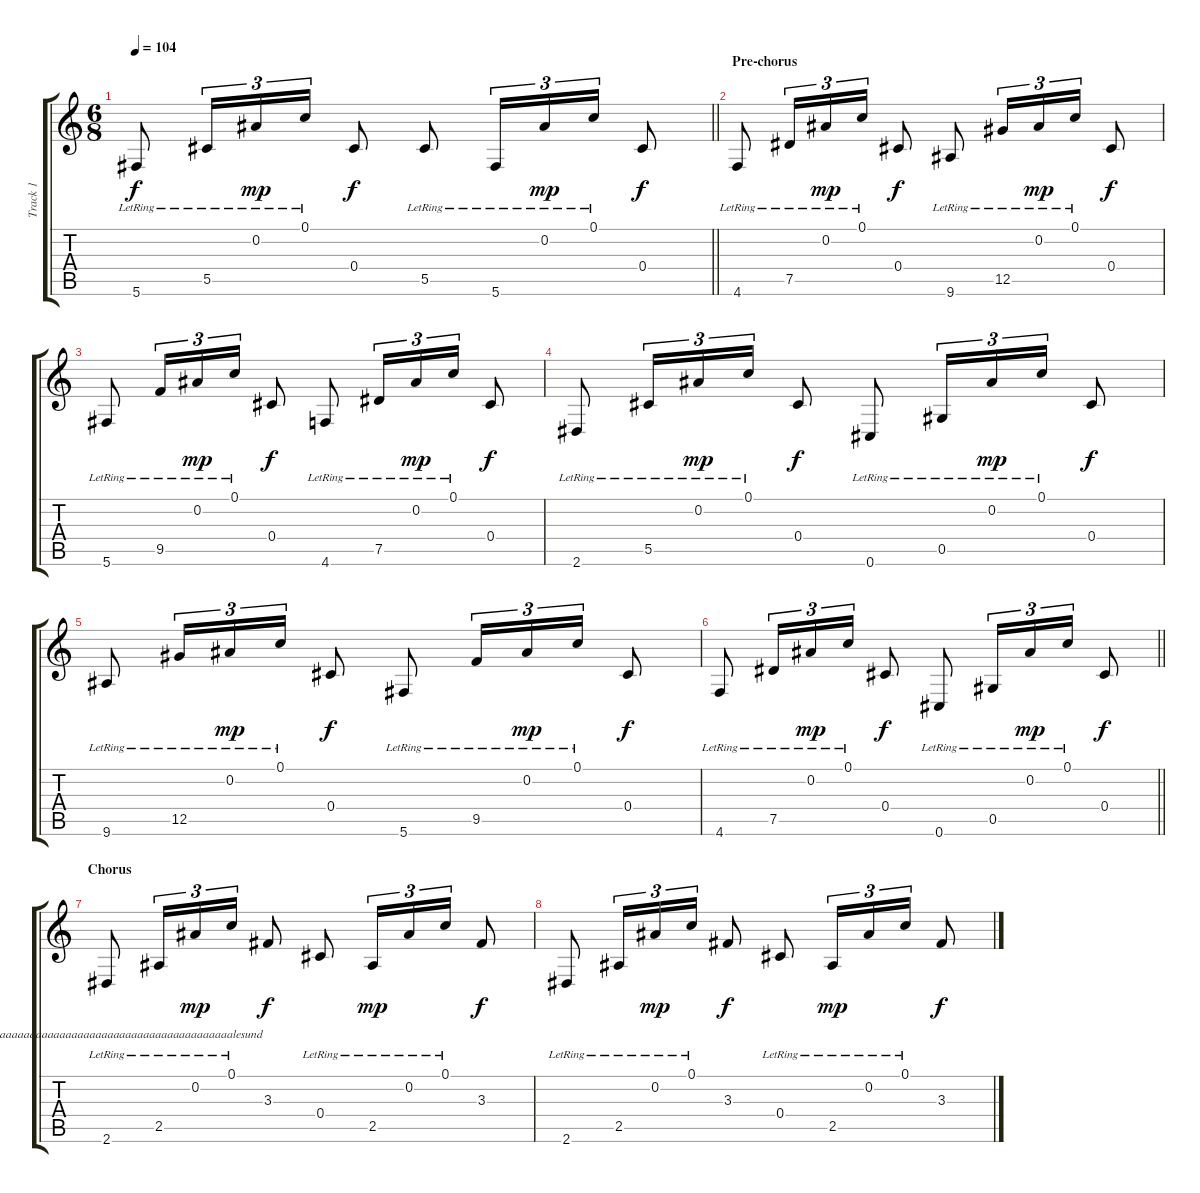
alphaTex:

\track ("Track 1" "Track 1") {instrument acousticguitarnylon}
\staff {score tabs}
\tuning (C4 Bb3 Eb3 Db3 Ab2 Db2) {hide}
\ts (6 8)
\tempo 104
\clef g2
\barLineRight lightlight
\ks c
5.6{lr}.8{dy f} 5.5{lr}.16{tu (3 2)} 0.2{lr}.16{tu (3 2) dy mp} 0.1{lr}.16{tu (3 2)} 0.4.8{dy f} 5.5{lr}.8 5.6{lr}.16{tu (3 2)} 0.2{lr}.16{tu (3 2) dy mp} 0.1{lr}.16{tu (3 2)} 0.4.8{dy f} |
\section ("" "Pre-chorus")
4.6{lr}.8 7.5{lr}.16{tu (3 2)} 0.2{lr}.16{tu (3 2) dy mp} 0.1{lr}.16{tu (3 2)} 0.4.8{dy f} 9.6{lr}.8 12.5{lr}.16{tu (3 2)} 0.2{lr}.16{tu (3 2) dy mp} 0.1{lr}.16{tu (3 2)} 0.4.8{dy f} |
5.6{lr}.8 9.5{lr}.16{tu (3 2)} 0.2{lr}.16{tu (3 2) dy mp} 0.1{lr}.16{tu (3 2)} 0.4.8{dy f} 4.6{lr}.8 7.5{lr}.16{tu (3 2)} 0.2{lr}.16{tu (3 2) dy mp} 0.1{lr}.16{tu (3 2)} 0.4.8{dy f} |
2.6{lr}.8 5.5{lr}.16{tu (3 2)} 0.2{lr}.16{tu (3 2) dy mp} 0.1{lr}.16{tu (3 2)} 0.4.8{dy f} 0.6{lr}.8 0.5{lr}.16{tu (3 2)} 0.2{lr}.16{tu (3 2) dy mp} 0.1{lr}.16{tu (3 2)} 0.4.8{dy f} |
9.6{lr}.8 12.5{lr}.16{tu (3 2)} 0.2{lr}.16{tu (3 2) dy mp} 0.1{lr}.16{tu (3 2)} 0.4.8{dy f} 5.6{lr}.8 9.5{lr}.16{tu (3 2)} 0.2{lr}.16{tu (3 2) dy mp} 0.1{lr}.16{tu (3 2)} 0.4.8{dy f} |
\barLineRight lightlight
4.6{lr}.8 7.5{lr}.16{tu (3 2)} 0.2{lr}.16{tu (3 2) dy mp} 0.1{lr}.16{tu (3 2)} 0.4.8{dy f} 0.6{lr}.8 0.5{lr}.16{tu (3 2)} 0.2{lr}.16{tu (3 2) dy mp} 0.1{lr}.16{tu (3 2)} 0.4.8{dy f} |
\section ("" "Chorus")
2.6{lr}.8{lyrics (0 "") lyrics (1 "") lyrics (2 "Aaaaaaaaaaaaaaaaaaaaaaaaaaaaaaaaaaaaaaaaaaaaaaalesund") lyrics (3 "") lyrics (4 "")} 2.5{lr}.16{tu (3 2)} 0.2{lr}.16{tu (3 2) dy mp} 0.1{lr}.16{tu (3 2)} 3.3.8{dy f} 0.4{lr}.8 2.5{lr}.16{tu (3 2) dy mp} 0.2{lr}.16{tu (3 2)} 0.1{lr}.16{tu (3 2)} 3.3.8{dy f} |
2.6{lr}.8 2.5{lr}.16{tu (3 2)} 0.2{lr}.16{tu (3 2) dy mp} 0.1{lr}.16{tu (3 2)} 3.3.8{dy f} 0.4{lr}.8 2.5{lr}.16{tu (3 2) dy mp} 0.2{lr}.16{tu (3 2)} 0.1{lr}.16{tu (3 2)} 3.3.8{dy f}
